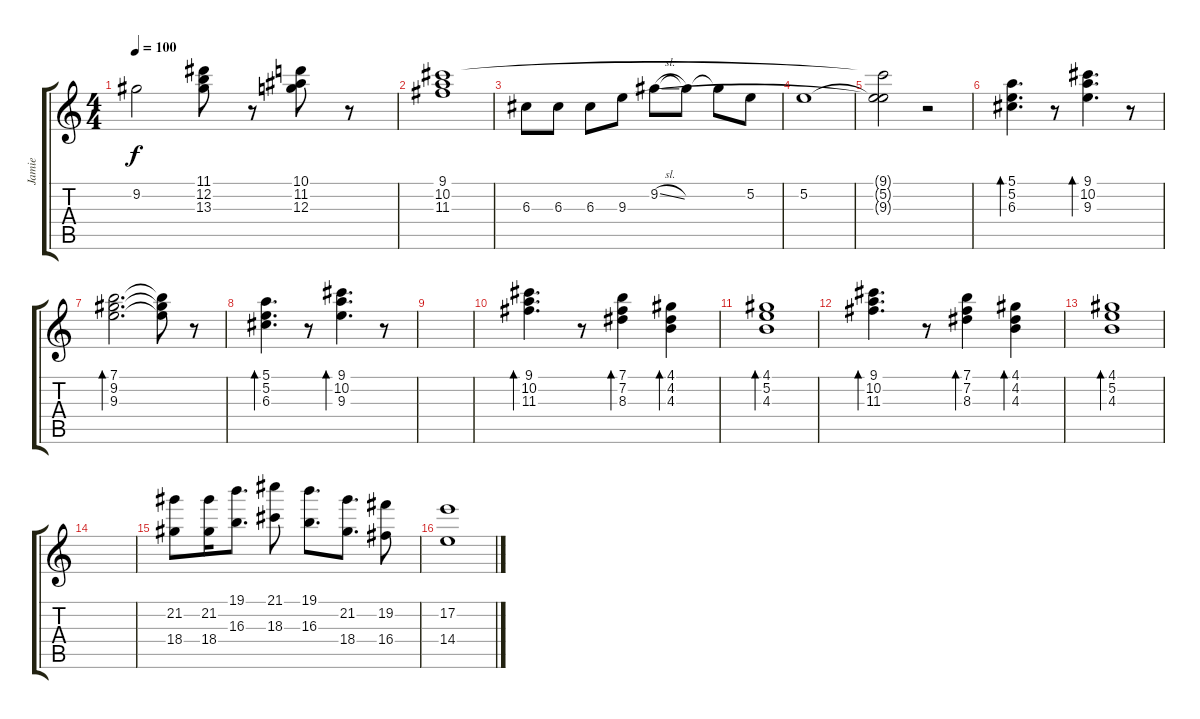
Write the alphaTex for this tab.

\track ("Jamie" "Jamie") {instrument electricguitarjazz}
\staff {score tabs}
\tuning (E4 B3 G3 D3 A2 E2) {hide}
\ts (4 4)
\tempo 100
\clef g2
\ks c
9.2.2{dy f} (11.1 12.2 13.3).8 r.8 (10.1 11.2 12.3).8 r.8 |
(9.1 10.2 11.3).1 |
6.3.8 6.3.8 6.3.8 9.3.8 9.2{sl}.8 9.2{t}.8 9.2{t}.8 5.2.8 |
5.2.1 |
(9.1{t} 5.2{t} 9.3{t}).2 r.2 |
(5.1 5.2 6.3).4{d bd 120} r.8 (9.1 10.2 9.3).4{d bd 120} r.8 |
(7.1 9.2 9.3).2{d bd 120} (7.1{t} 9.2{t} 9.3{t}).8 r.8 |
(5.1 5.2 6.3).4{d bd 120} r.8 (9.1 10.2 9.3).4{d bd 120} r.8 |
|
(9.1 10.2 11.3).4{d bd 120} r.8 (7.1 7.2 8.3).4{bd 120} (4.1 4.2 4.3).4{bd 120} |
(4.1 5.2 4.3).1{bd 120} |
(9.1 10.2 11.3).4{d bd 120} r.8 (7.1 7.2 8.3).4{bd 120} (4.1 4.2 4.3).4{bd 120} |
(4.1 5.2 4.3).1{bd 120} |
|
(21.2 18.4).8 (21.2 18.4).16 (19.1 16.3).8{d} (21.1 18.3).8 (19.1 16.3).8{d} (21.2 18.4).8{d} (19.2 16.4).8 |
(17.2 14.4).1
